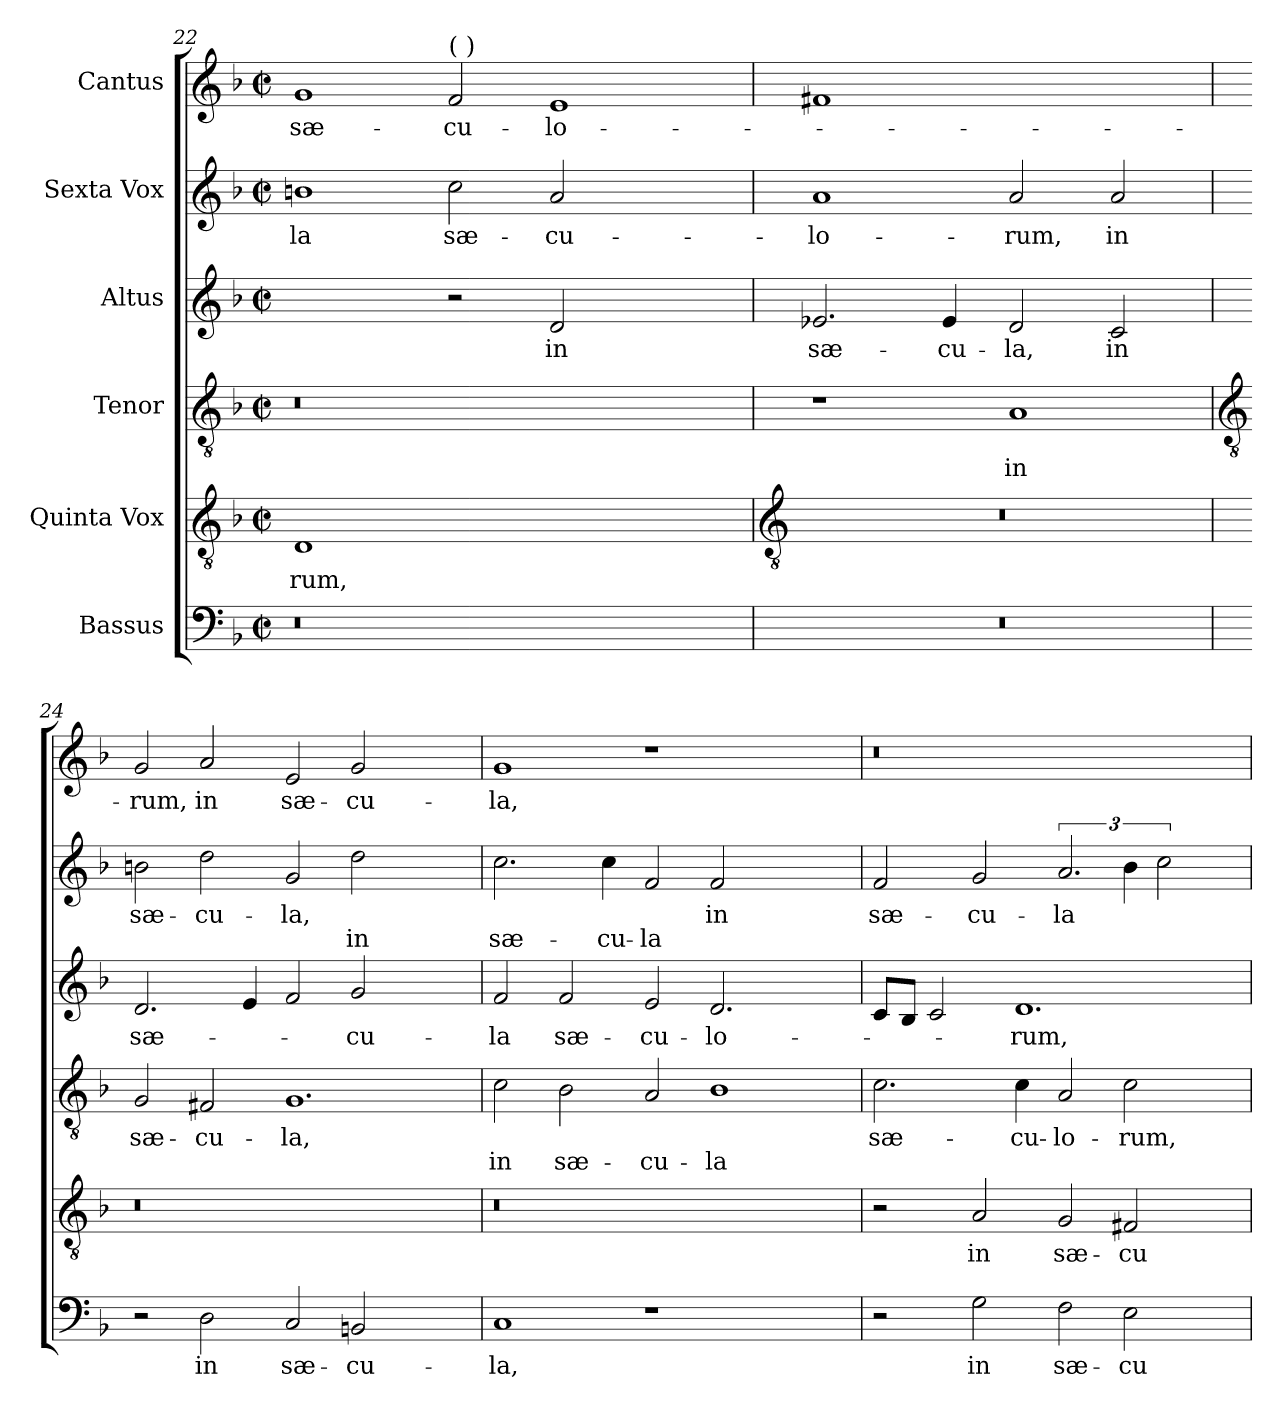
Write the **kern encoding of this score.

**kern	**text	**kern	**text	**kern	**text	**text	**kern	**text	**kern	**text	**text	**kern	**text
*part6	*part6	*part5	*part5	*part4	*part4	*part4	*part3	*part3	*part2	*part2	*part2	*part1	*part1
*staff6	*staff6	*staff5	*staff5	*staff4	*staff4	*staff4	*staff3	*staff3	*staff2	*staff2	*staff2	*staff1	*staff1
*I"Bassus	*	*I"Quinta Vox	*	*I"Tenor	*	*	*I"Altus	*	*I"Sexta Vox	*	*	*I"Cantus	*
!!LO:LB:g=z
*clefF4	*	*clefGv2	*	*clefGv2	*	*	*clefG2	*	*clefG2	*	*	*clefG2	*
*k[b-]	*	*k[b-]	*	*k[b-]	*	*	*k[b-]	*	*k[b-]	*	*	*k[b-]	*
*F:	*	*F:	*	*F:	*	*	*F:	*	*F:	*	*	*F:	*
*M4/2	*	*M4/2	*	*M4/2	*	*	*M4/2	*	*M4/2	*	*	*M4/2	*
*met(c|)	*	*met(c|)	*	*met(c|)	*	*	*met(c|)	*	*met(c|)	*	*	*met(c|)	*
=22A	=22A	=22A	=22A	=22A	=22A	=22A	=22A	=22A	=22A	=22A	=22A	=22A	=22A
!	!	!	!LO:LY:b	!	!	!	!	!LO:LY:b	!	!LO:LY:b	!	!	!LO:LY:b
0r	.	1D	-rum,	0r	.	.	1dyy]	____	1bn	-la	.	1g	sæ-
!	!	!	!	!	!	!	!	!	!	!	!	!LO:TX:a:t=(  )	!
!	!	!	!	!	!	!	!	!	!	!LO:LY:b	!	!	!LO:LY:b
.	.	1.ryy	.	.	.	.	2r	.	2cc	sæ-	.	2f	-cu-
!	!	!	!	!	!	!	!	!LO:LY:b	!	!LO:LY:b	!	!	!LO:LY:b
.	.	.	.	.	.	.	2d	in	2a	-cu-	.	1e	-lo-
2ryy	.	.	.	2ryy	.	.	2ryy	.	2ryy	.	.	.	.
!!LO:LB:g=z
=23A	=23A	=23A	=23A	=23A	=23A	=23A	=23A	=23A	=23A	=23A	=23A	=23A	=23A
*	*	*clefGv2	*	*	*	*	*	*	*	*	*	*	*
!	!	!	!	!	!	!	!	!LO:LY:b	!	!LO:LY:b	!	!	!
0r	.	0r	.	1r	.	.	2.e-X	sæ-	1a	-lo-	.	1f#X	.
!	!	!	!	!	!	!	!	!LO:LY:b	!	!	!	!	!
.	.	.	.	.	.	.	4e-	-cu-	.	.	.	.	.
!	!	!	!	!	!LO:LY:b	!	!	!LO:LY:b	!	!LO:LY:b	!	!	!
.	.	.	.	1A	in	.	2d	-la,	2a	-rum,	.	1ryy	.
!	!	!	!	!	!	!	!	!LO:LY:b	!	!LO:LY:b	!	!	!
.	.	.	.	.	.	.	2c	in	2a	in	.	.	.
!!LO:LB:g=z
=24	=24	=24	=24	=24	=24	=24	=24	=24	=24	=24	=24	=24	=24
*	*	*	*	*clefGv2	*	*	*	*	*	*	*	*	*
!	!	!	!	!	!LO:LY:b	!	!	!LO:LY:b	!	!LO:LY:b	!	!	!LO:LY:b
2r	.	0r	.	2G	sæ-	.	2.d	sæ-	2bn	sæ-	.	2g	-rum,
!	!LO:LY:b	!	!	!	!LO:LY:b	!	!	!	!	!LO:LY:b	!	!	!LO:LY:b
2D	in	.	.	2F#X	-cu-	.	.	.	2dd	-cu-	.	2a	in
.	.	.	.	.	.	.	4e	.	.	.	.	.	.
!	!LO:LY:b	!	!	!	!LO:LY:b	!	!	!	!	!LO:LY:b	!	!	!LO:LY:b
2C	sæ-	.	.	1.G	-la,	.	2f	.	2g	-la,	.	2e	sæ-
!	!LO:LY:b	!	!	!	!	!	!	!LO:LY:b	!	!	!LO:LY:b	!	!LO:LY:b
2BBn	-cu-	.	.	.	.	.	2g	-cu-	2dd	.	in	2g	-cu-
2ryy	.	2ryy	.	.	.	.	2ryy	.	2ryy	.	.	2ryy	.
=24A	=24A	=24A	=24A	=24A	=24A	=24A	=24A	=24A	=24A	=24A	=24A	=24A	=24A
!	!LO:LY:b	!	!	!	!	!LO:LY:b	!	!LO:LY:b	!	!	!LO:LY:b	!	!LO:LY:b
1C	-la,	0r	.	2c	.	in	2f	-la	2.cc	.	sæ-	1g	-la,
!	!	!	!	!	!	!LO:LY:b	!	!LO:LY:b	!	!	!	!	!
.	.	.	.	2B-	.	sæ-	2f	sæ-	.	.	.	.	.
!	!	!	!	!	!	!	!	!	!	!	!LO:LY:b	!	!
.	.	.	.	.	.	.	.	.	4cc	.	-cu-	.	.
!	!	!	!	!	!	!LO:LY:b	!	!LO:LY:b	!	!	!LO:LY:b	!	!
1r	.	.	.	2A	.	-cu-	2e	-cu-	2f	.	-la	1r	.
!	!	!	!	!	!	!LO:LY:b	!	!LO:LY:b	!	!LO:LY:b	!	!	!
.	.	.	.	1B-	.	-la	2.d	-lo-	2f	in	.	.	.
2ryy	.	2ryy	.	.	.	.	.	.	2ryy	.	.	2ryy	.
.	.	.	.	.	.	.	4ryy	.	.	.	.	.	.
=25A	=25A	=25A	=25A	=25A	=25A	=25A	=25A	=25A	=25A	=25A	=25A	=25A	=25A
!	!	!	!	!	!LO:LY:b	!	!	!	!	!LO:LY:b	!	!	!
2r	.	2r	.	2.c	sæ-	.	8cL	.	2f	sæ-	.	0r	.
.	.	.	.	.	.	.	8B-J	.	.	.	.	.	.
.	.	.	.	.	.	.	2c	.	.	.	.	.	.
!	!LO:LY:b	!	!LO:LY:b	!	!	!	!	!	!	!LO:LY:b	!	!	!
2G	in	2A	in	.	.	.	.	.	2g	-cu-	.	.	.
!	!	!	!	!	!LO:LY:b	!	!	!LO:LY:b	!	!	!	!	!
.	.	.	.	4c	-cu-	.	1.d	-rum,	.	.	.	.	.
!	!LO:LY:b	!	!LO:LY:b	!	!LO:LY:b	!	!	!	!	!LO:LY:b	!	!	!
2F	sæ-	2G	sæ-	2A	-lo-	.	.	.	3.a	-la	.	.	.
!	!LO:LY:b	!	!LO:LY:b	!	!LO:LY:b	!	!	!	!	!	!	!	!
2E	-cu-	2F#X	-cu-	2c	-rum,	.	.	.	6b-	.	.	.	.
.	.	.	.	.	.	.	.	.	3cc	.	.	.	.
4ryy	.	4ryy	.	4ryy	.	.	.	.	4ryy	.	.	4ryy	.
=	=	=	=	=	=	=	=	=	=	=	=	=	=
*-	*-	*-	*-	*-	*-	*-	*-	*-	*-	*-	*-	*-	*-
